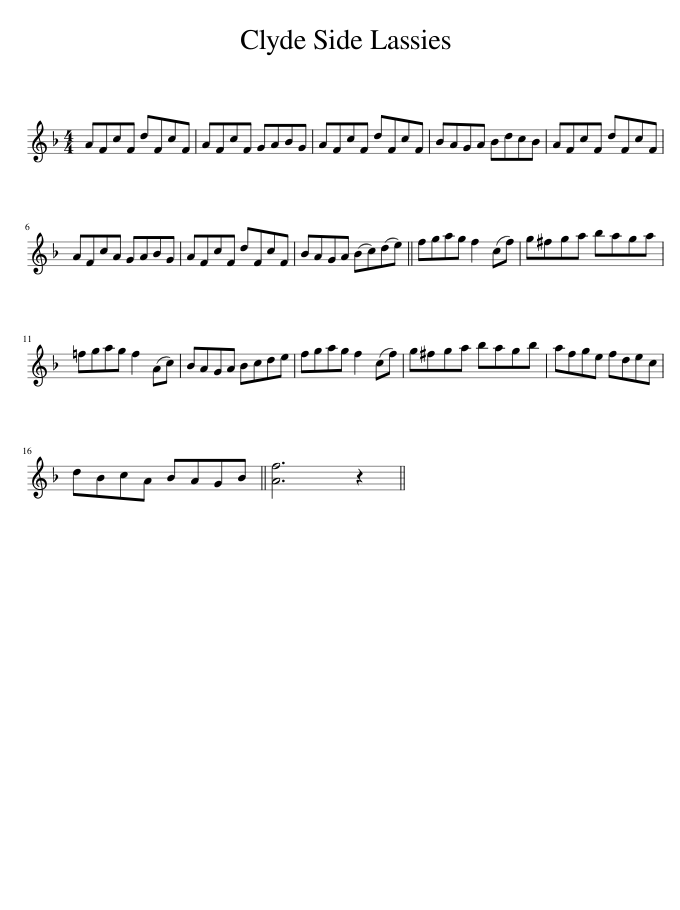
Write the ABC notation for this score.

X:1
L:1/8
M:4/4
I:linebreak $
K:F
V:1 treble
V:1
 AFcF dFcF | AFcF GABG | AFcF dFcF | BAGA BdcB | AFcF dFcF |$ %5
 AFcA GABG | AFcF dFcF | BAGA (Bc)(de) || fgag f2 (cf) | g^fga baga |$ %10
 =fgag f2 (Ac) | BAGA Bcde | fgag f2 (cf) | g^fga bagb | afge fdec |$ %15
 dBcA BAGB || [Af]6 z2 || %17
